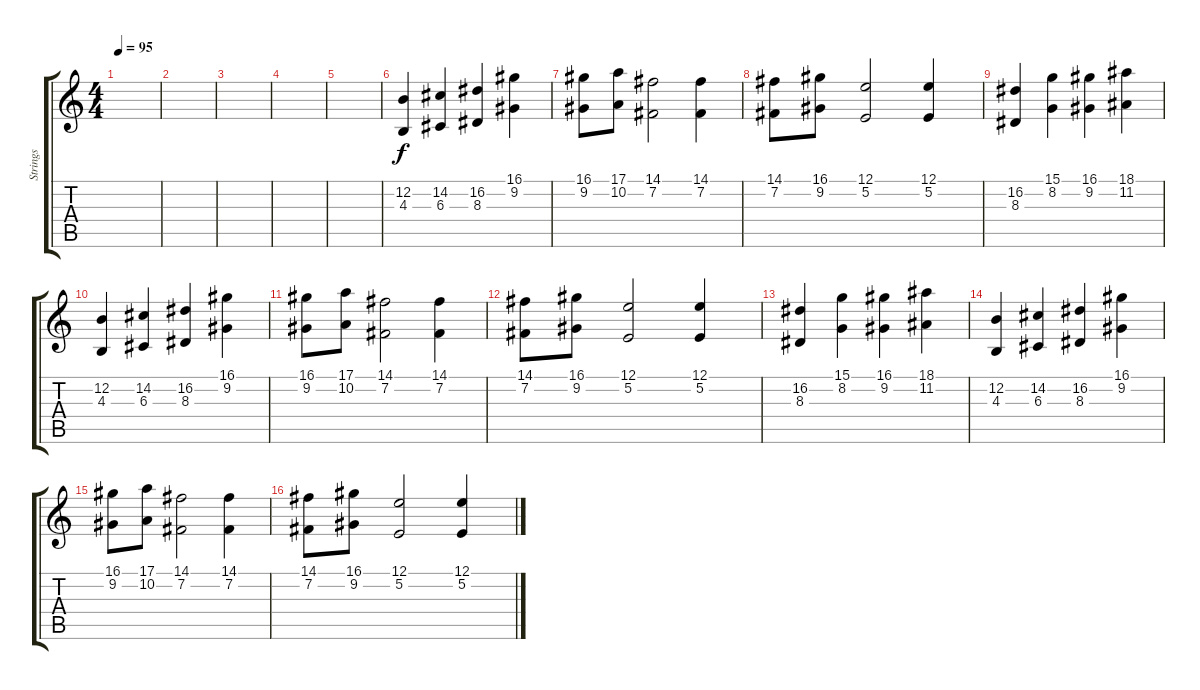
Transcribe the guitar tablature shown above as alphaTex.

\track ("Strings" "Strings") {instrument stringensemble1}
\staff {score tabs}
\tuning (E4 B3 G3 D3 A2 E2) {hide}
\ts (4 4)
\tempo 95
\clef g2
\ks c
|
|
|
|
|
(12.2 4.3).4{volume 14 instrument stringensemble1} (14.2 6.3).4 (16.2 8.3).4 (16.1 9.2).4 |
(16.1 9.2).8 (17.1 10.2).8 (14.1 7.2).2 (14.1 7.2).4 |
(14.1 7.2).8 (16.1 9.2).8 (12.1 5.2).2 (12.1 5.2).4 |
(16.2 8.3).4 (15.1 8.2).4 (16.1 9.2).4 (18.1 11.2).4 |
(12.2 4.3).4 (14.2 6.3).4 (16.2 8.3).4 (16.1 9.2).4 |
(16.1 9.2).8 (17.1 10.2).8 (14.1 7.2).2 (14.1 7.2).4 |
(14.1 7.2).8 (16.1 9.2).8 (12.1 5.2).2 (12.1 5.2).4 |
(16.2 8.3).4 (15.1 8.2).4 (16.1 9.2).4 (18.1 11.2).4 |
(12.2 4.3).4{volume 14 instrument stringensemble1} (14.2 6.3).4 (16.2 8.3).4 (16.1 9.2).4 |
(16.1 9.2).8 (17.1 10.2).8 (14.1 7.2).2 (14.1 7.2).4 |
(14.1 7.2).8 (16.1 9.2).8 (12.1 5.2).2 (12.1 5.2).4
